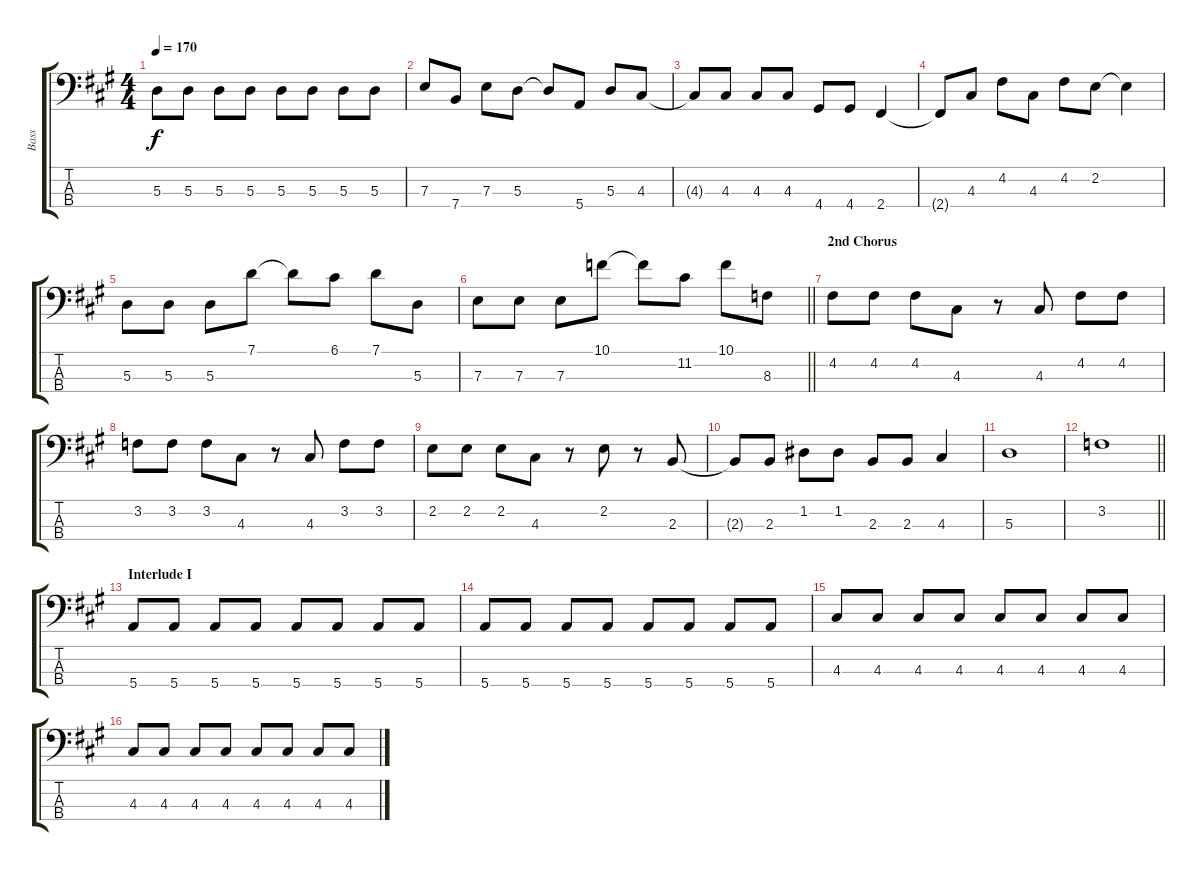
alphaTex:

\track ("Bass" "Bass") {instrument electricbassfinger}
\staff {score tabs}
\tuning (G2 D2 A1 E1) {hide}
\ts (4 4)
\tempo 170
\clef f4
\ks a
5.3.8{dy f} 5.3.8 5.3.8 5.3.8 5.3.8 5.3.8 5.3.8 5.3.8 |
7.3.8 7.4.8 7.3.8 5.3.8 5.3{t}.8 5.4.8 5.3.8 4.3.8 |
4.3{t}.8 4.3.8 4.3.8 4.3.8 4.4.8 4.4.8 2.4.4 |
2.4{t}.8 4.3.8 4.2.8 4.3.8 4.2.8 2.2.8 2.2{t}.4 |
5.3.8 5.3.8 5.3.8 7.1.8 7.1{t}.8 6.1.8 7.1.8 5.3.8 |
\barLineRight lightlight
7.3.8 7.3.8 7.3.8 10.1.8 10.1{t}.8 11.2.8 10.1.8 8.3.8 |
\section ("" "2nd Chorus")
4.2.8 4.2.8 4.2.8 4.3.8 r.8 4.3.8 4.2.8 4.2.8 |
3.2.8 3.2.8 3.2.8 4.3.8 r.8 4.3.8 3.2.8 3.2.8 |
2.2.8 2.2.8 2.2.8 4.3.8 r.8 2.2.8 r.8 2.3.8 |
2.3{t}.8 2.3.8 1.2.8 1.2.8 2.3.8 2.3.8 4.3.4 |
5.3.1 |
\barLineRight lightlight
3.2.1 |
\section ("" "Interlude I")
5.4.8 5.4.8 5.4.8 5.4.8 5.4.8 5.4.8 5.4.8 5.4.8 |
5.4.8 5.4.8 5.4.8 5.4.8 5.4.8 5.4.8 5.4.8 5.4.8 |
4.3.8 4.3.8 4.3.8 4.3.8 4.3.8 4.3.8 4.3.8 4.3.8 |
4.3.8 4.3.8 4.3.8 4.3.8 4.3.8 4.3.8 4.3.8 4.3.8
